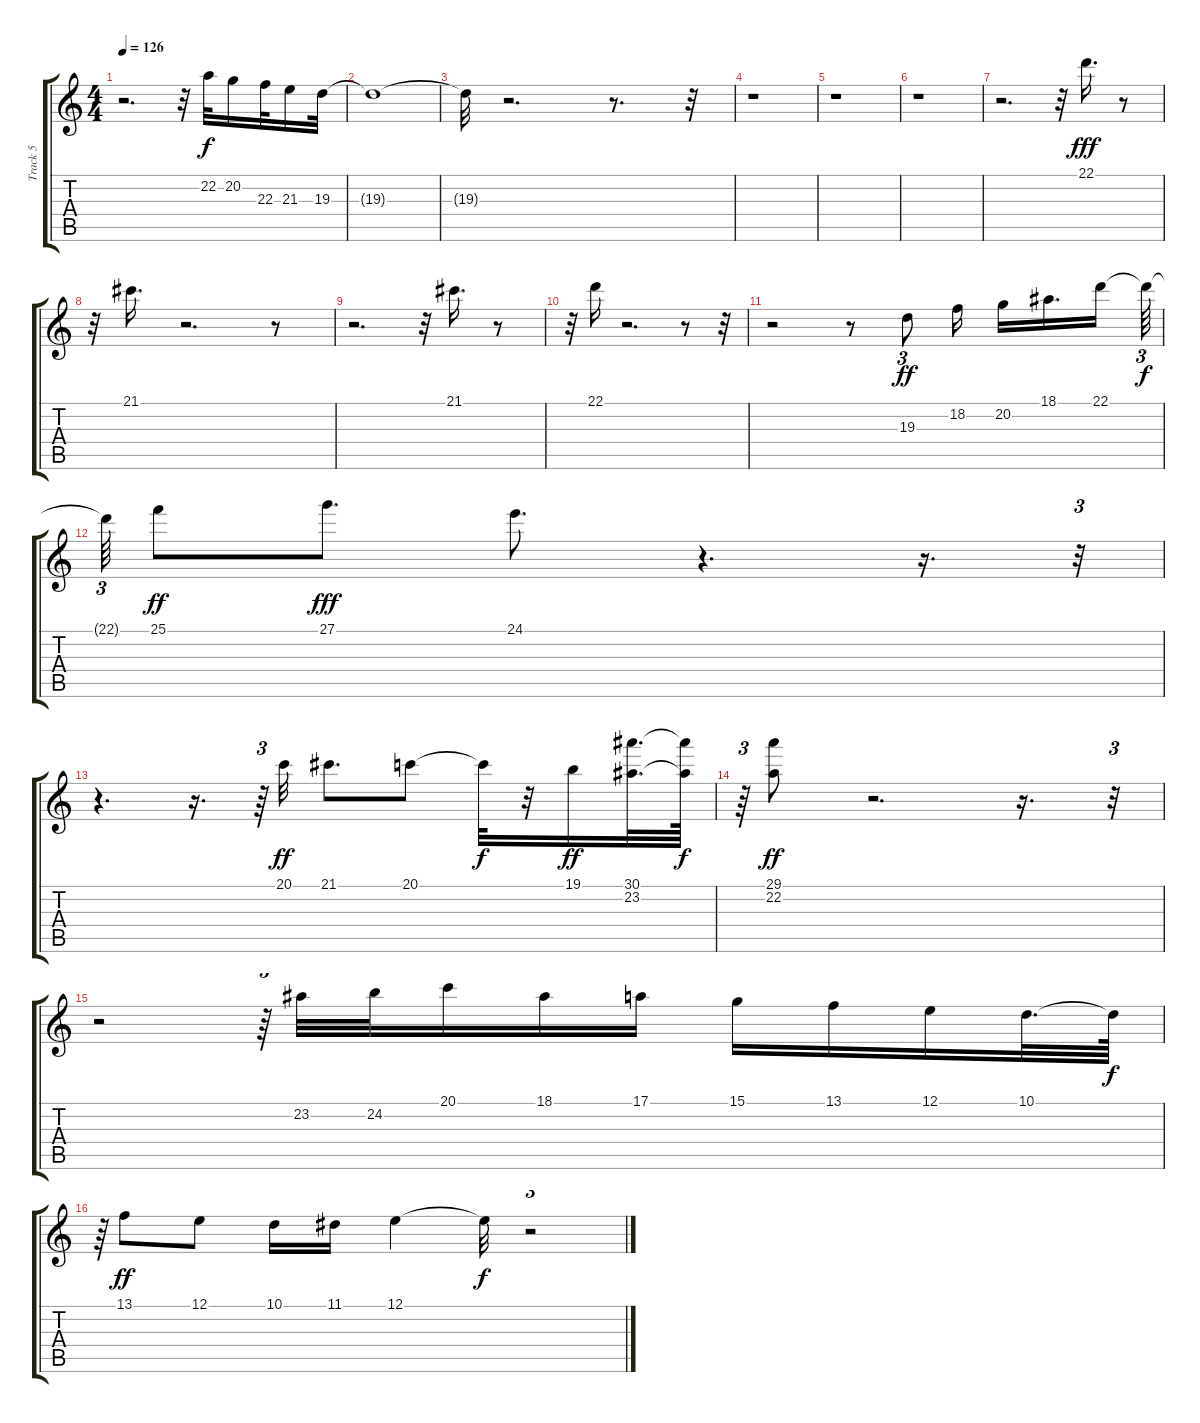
\track ("Track 5" "Track 5") {instrument brightacousticpiano}
\staff {score tabs}
\tuning (E4 B3 G3 D3 A2 E2) {hide}
\ts (4 4)
\tempo 126
\clef g2
\ks c
r.2{d dy f} r.32 22.2.32 20.2.16 22.3.32 21.3.16 19.3.32 |
19.3{t}.1 |
19.3{t}.32 r.2{d} r.8{d} r.32 |
r.1 |
r.1 |
r.1 |
r.2{d} r.32 22.1.16{d dy fff} r.8 |
r.32 21.1.16{d} r.2{d} r.8 |
r.2{d} r.32 21.1.16{d} r.8 |
r.32 22.1.16 r.2{d} r.8 r.32 |
r.2 r.8 19.3.8{tu (3 2) dy ff} 18.2.16 20.2.16 18.1.16{d} 22.1.16 22.1{t}.64{tu (3 2) dy f} |
22.1{t}.64{tu (3 2)} 25.1.8{dy ff} 27.1.8{d dy fff} 24.1.8{d} r.4{d} r.16{d} r.32{tu (3 2)} |
r.4{d} r.16{d} r.64{tu (3 2)} 20.1.32{dy ff} 21.1.8{d} 20.1.8 20.1{t}.32{dy f} r.32 19.1.16{dy ff} (30.1 23.2).32{d} (30.1{t} 23.2{t}).64{dy f} |
r.64{tu (3 2)} (29.1 22.2).8{dy ff} r.2{d} r.16{d} r.32{tu (3 2)} |
r.2 r.64{tu (3 2)} 23.2.32 24.2.32 20.1.16 18.1.16 17.1.16 15.1.16 13.1.16 12.1.16 10.1.32{d} 10.1{t}.64{dy f} |
r.64{tu (3 2)} 13.1.8{dy ff} 12.1.8 10.1.16 11.1.16 12.1.4 12.1{t}.32{dy f} r.2{tu (3 2)}
